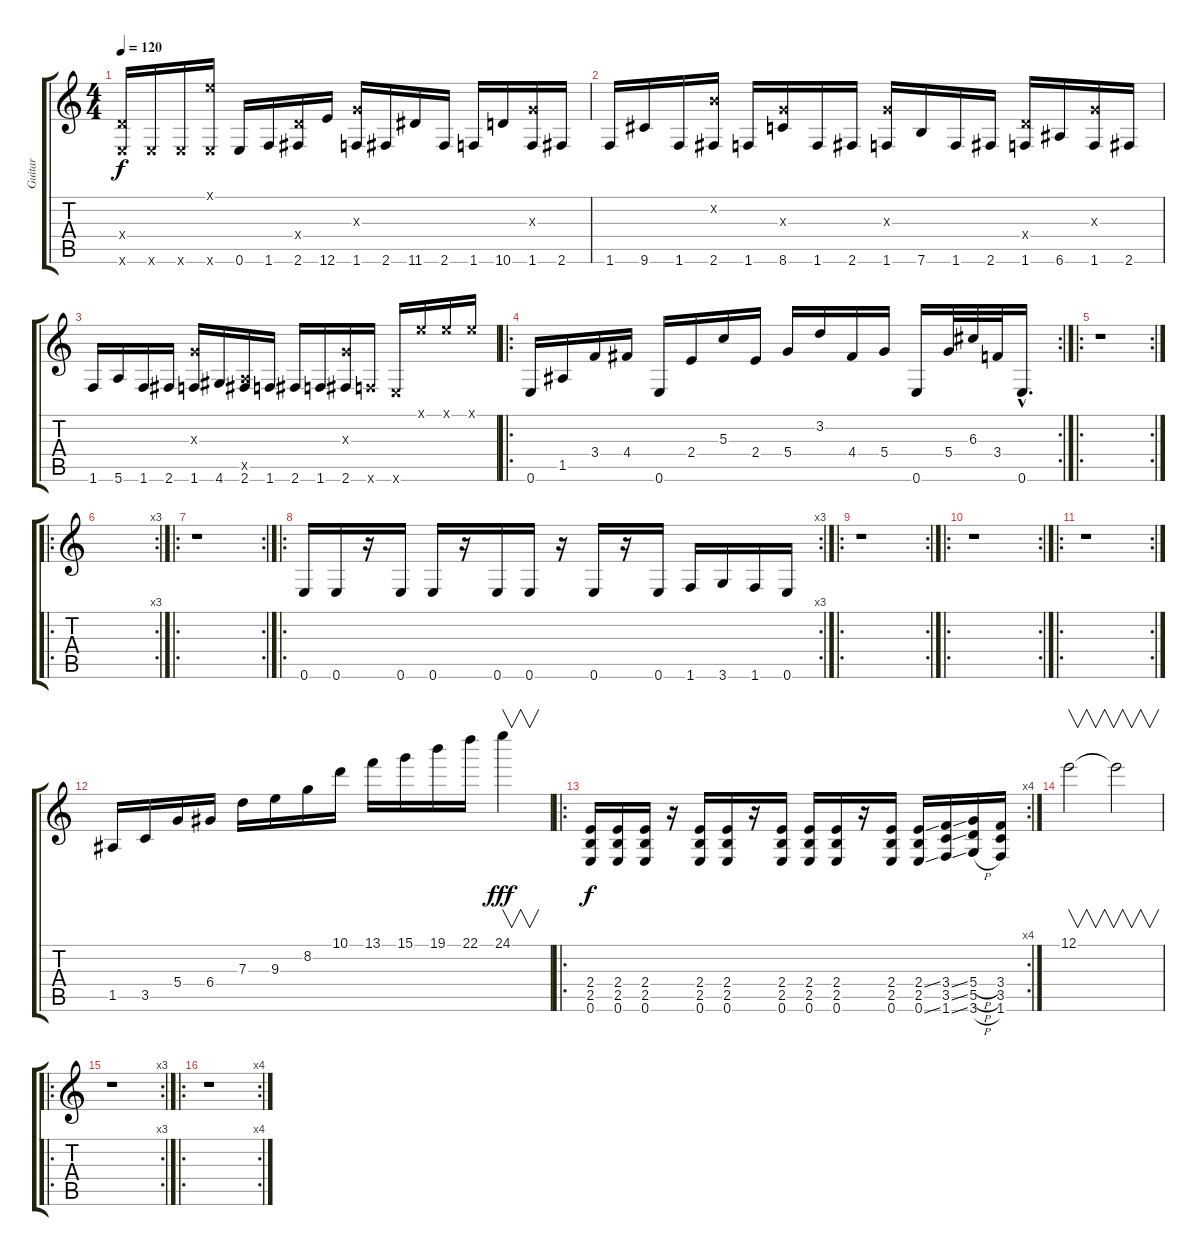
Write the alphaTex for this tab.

\track ("Guitar" "Guitar") {instrument distortionguitar}
\staff {score tabs}
\tuning (E4 B3 G3 D3 A2 E2) {hide}
\ts (4 4)
\tempo 120
\clef g2
\ks c
(0.4{x} 0.6{x}).16{dy f instrument distortionguitar} 0.6{x}.16 0.6{x}.16 (0.1{x} 0.6{x}).16 0.6.16 1.6.16 (0.4{x} 2.6).16 12.6.16 (0.3{x} 1.6).16 2.6.16 11.6.16 2.6.16 1.6.16 10.6.16 (0.3{x} 1.6).16 2.6.16 |
1.6.16 9.6.16 1.6.16 (0.2{x} 2.6).16 1.6.16 (0.3{x} 8.6).16 1.6.16 2.6.16 (0.3{x} 1.6).16 7.6.16 1.6.16 2.6.16 (0.4{x} 1.6).16 6.6.16 (0.3{x} 1.6).16 2.6.16 |
1.6.16 5.6.16 1.6.16 2.6.16 (0.3{x} 1.6).16 4.6.16 (0.5{x} 2.6).16 1.6.16 2.6.16 1.6.16 (0.3{x} 2.6).16 1.6{x}.16 0.6{x}.16 0.1{x}.16 0.1{x}.16 0.1{x}.16 |
\ro
\rc 2
0.6.16 1.5.16 3.4.16 4.4.16 0.6.16 2.4.16 5.3.16 2.4.16 5.4.16 3.2.16 4.4.16 5.4.16 0.6.16 5.4.32 6.3.32 3.4.32 0.6{hac}.16{d} |
\ro
\rc 2
r.1 |
\ro
\rc 3
|
\ro
\rc 2
r.1 |
\ro
\rc 3
0.6.16 0.6.16 r.16 0.6.16 0.6.16 r.16 0.6.16 0.6.16 r.16 0.6.16 r.16 0.6.16 1.6.16 3.6.16 1.6.16 0.6.16 |
\ro
\rc 2
r.1 |
\ro
\rc 2
r.1 |
\ro
\rc 2
r.1 |
1.5.16 3.5.16 5.4.16 6.4.16 7.3.16 9.3.16 8.2.16 10.1.16 13.1.16 15.1.16 19.1.16 22.1.16 24.1.4{v dy fff} |
\ro
\rc 4
(2.4 2.5 0.6).16{dy f} (2.4 2.5 0.6).16 (2.4 2.5 0.6).16 r.16 (2.4 2.5 0.6).16 (2.4 2.5 0.6).16 r.16 (2.4 2.5 0.6).16 (2.4 2.5 0.6).16 (2.4 2.5 0.6).16 r.16 (2.4 2.5 0.6).16 (2.4{ss} 2.5 0.6{ss}).16 (3.4{ss} 3.5{ss} 1.6{ss}).16 (5.4{h} 5.5{h} 3.6{h}).16 (3.4 3.5 1.6).16 |
12.1.2{v} 12.1{t}.2{v} |
\ro
\rc 3
r.1 |
\ro
\rc 4
r.1
